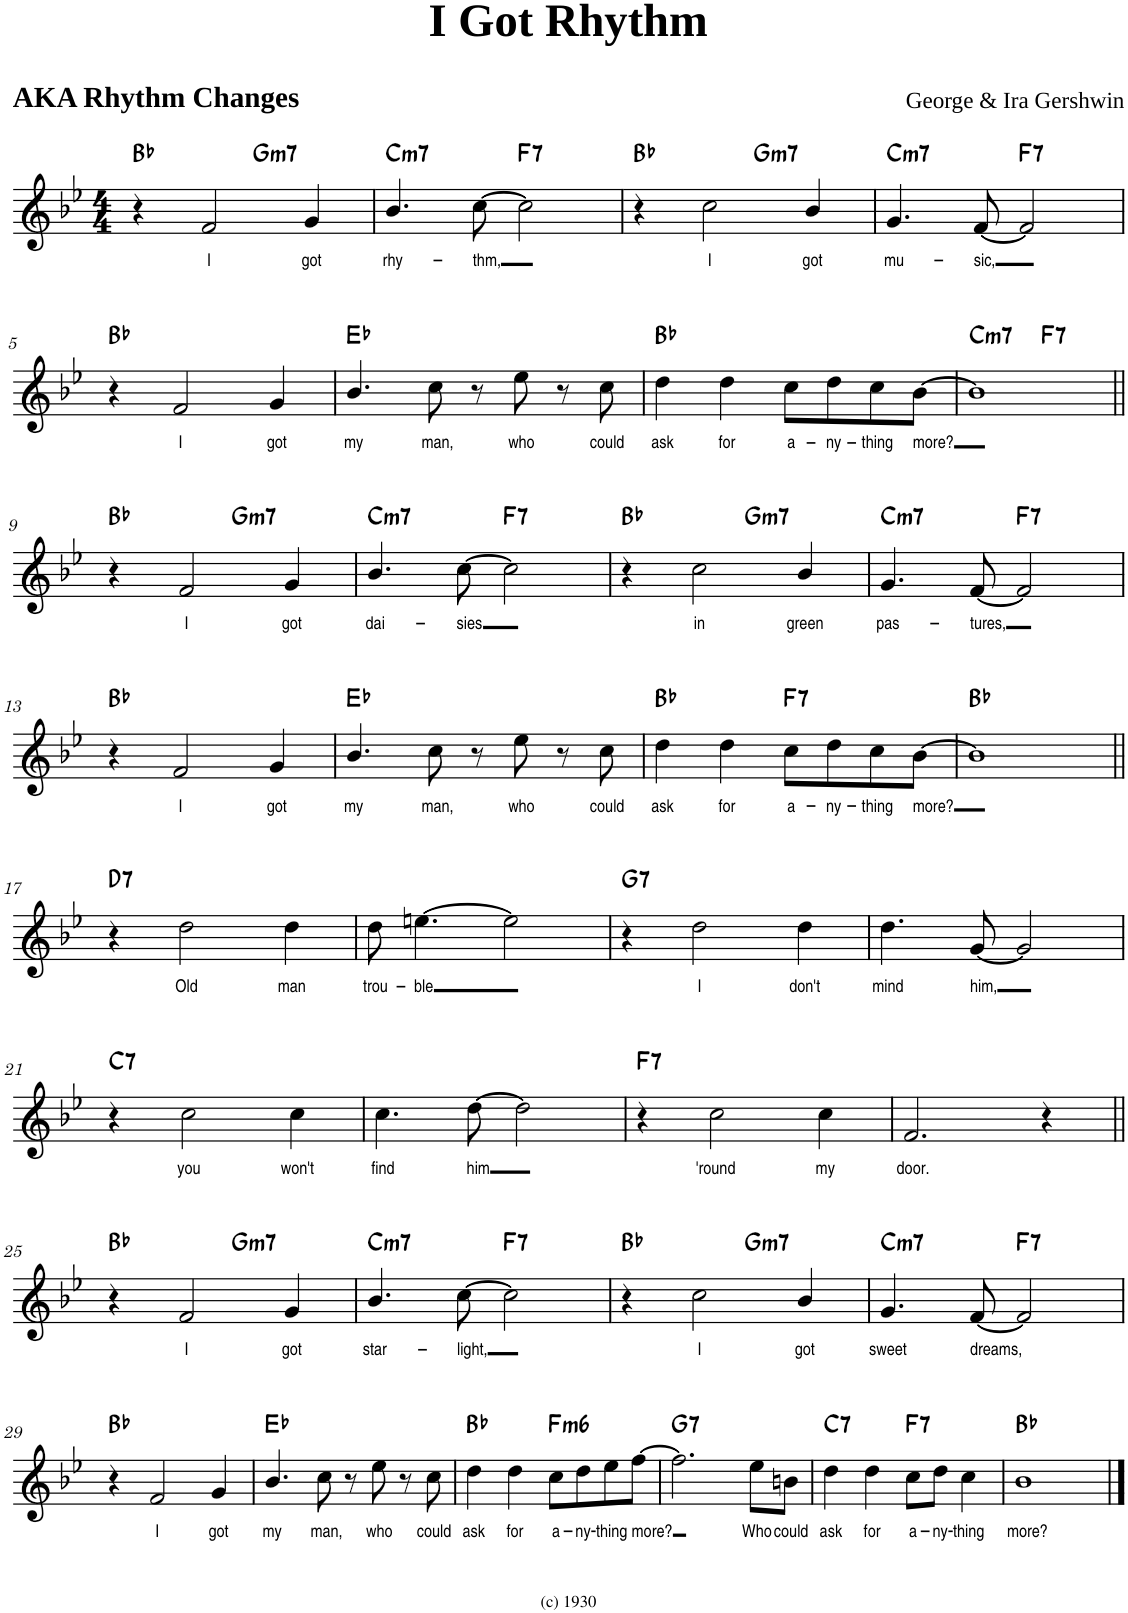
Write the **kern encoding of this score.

**kern	**text	**harte
*part1	*part1	*part1
*staff1	*staff1	*
*I"Voice	*	*
*I'Voice	*	*
*clefG2	*	*
*k[b-e-]	*	*
*B-:	*	*
*M4/4	*	*
=1	=1	=1
*^	*	*
4r	2ryy	.	Bb:maj
!	!	!LO:LY:b	!
2f/	.	I	.
!	!	!	!LO:H:kt=m7
.	2ryy	.	G:min7
!	!	!LO:LY:b	!
4g/	.	got	.
=2	=2	=2	=2
!	!	!LO:LY:b	!LO:H:kt=m7
*v	*v	*	*
4.b-/	rhy-	C:min7
!	!LO:LY:b	!
[>8cc\	-thm,	.
!	!	!LO:H:kt=7
2cc\]	.	F:7
=3	=3	=3
*^	*	*
4r	2ryy	.	Bb:maj
!	!	!LO:LY:b	!
2cc\	.	I	.
!	!	!	!LO:H:kt=m7
.	2ryy	.	G:min7
!	!	!LO:LY:b	!
4b-/	.	got	.
=4	=4	=4	=4
!	!	!LO:LY:b	!LO:H:kt=m7
*v	*v	*	*
4.g/	mu-	C:min7
!	!LO:LY:b	!
[<8f/	-sic,	.
!	!	!LO:H:kt=7
2f/]	.	F:7
!!LO:LB:g=z
=5	=5	=5
4r	.	Bb:maj
!	!LO:LY:b	!
2f/	I	.
!	!LO:LY:b	!
4g/	got	.
=6	=6	=6
!	!LO:LY:b	!
4.b-/	my	Eb:maj
!	!LO:LY:b	!
8cc\	man,	.
8r	.	.
!	!LO:LY:b	!
8ee-\	who	.
8r	.	.
!	!LO:LY:b	!
8cc\	could	.
=7	=7	=7
!	!LO:LY:b	!
4dd\	ask	Bb:maj
!	!LO:LY:b	!
4dd\	for	.
!	!LO:LY:b	!
8cc\L	a-	.
!	!LO:LY:b	!
8dd\	-ny-	.
!	!LO:LY:b	!
8cc\	-thing	.
!	!LO:LY:b	!
[>8b-\J	more?	.
=8	=8	=8
!	!	!LO:H:kt=m7
*^	*	*
1b-]	2ryy	.	C:min7
!	!	!	!LO:H:kt=7
.	2ryy	.	F:7
!!LO:LB:g=z	!!
=9||	=9||	=9||	=9||
4r	2ryy	.	Bb:maj
!	!	!LO:LY:b	!
2f/	.	I	.
!	!	!	!LO:H:kt=m7
.	2ryy	.	G:min7
!	!	!LO:LY:b	!
4g/	.	got	.
=10	=10	=10	=10
!	!	!LO:LY:b	!LO:H:kt=m7
*v	*v	*	*
4.b-/	dai-	C:min7
!	!LO:LY:b	!
[>8cc\	-sies	.
!	!	!LO:H:kt=7
2cc\]	.	F:7
=11	=11	=11
*^	*	*
4r	2ryy	.	Bb:maj
!	!	!LO:LY:b	!
2cc\	.	in	.
!	!	!	!LO:H:kt=m7
.	2ryy	.	G:min7
!	!	!LO:LY:b	!
4b-/	.	green	.
=12	=12	=12	=12
!	!	!LO:LY:b	!LO:H:kt=m7
*v	*v	*	*
4.g/	pas-	C:min7
!	!LO:LY:b	!
[<8f/	-tures,	.
!	!	!LO:H:kt=7
2f/]	.	F:7
!!LO:LB:g=z
=13	=13	=13
4r	.	Bb:maj
!	!LO:LY:b	!
2f/	I	.
!	!LO:LY:b	!
4g/	got	.
=14	=14	=14
!	!LO:LY:b	!
4.b-/	my	Eb:maj
!	!LO:LY:b	!
8cc\	man,	.
8r	.	.
!	!LO:LY:b	!
8ee-\	who	.
8r	.	.
!	!LO:LY:b	!
8cc\	could	.
=15	=15	=15
!	!LO:LY:b	!
4dd\	ask	Bb:maj
!	!LO:LY:b	!
4dd\	for	.
!	!LO:LY:b	!LO:H:kt=7
8cc\L	a-	F:7
!	!LO:LY:b	!
8dd\	-ny-	.
!	!LO:LY:b	!
8cc\	-thing	.
!	!LO:LY:b	!
[>8b-\J	more?	.
=16	=16	=16
1b-]	.	Bb:maj
!!LO:LB:g=z
=17||	=17||	=17||
!	!	!LO:H:kt=7
4r	.	D:7
!	!LO:LY:b	!
2dd\	Old	.
!	!LO:LY:b	!
4dd\	man	.
=18	=18	=18
!	!LO:LY:b	!
8dd\	trou-	.
!	!LO:LY:b	!
[>4.een\	-ble	.
2ee\]	.	.
=19	=19	=19
!	!	!LO:H:kt=7
4r	.	G:7
!	!LO:LY:b	!
2dd\	I	.
!	!LO:LY:b	!
4dd\	don't	.
=20	=20	=20
!	!LO:LY:b	!
4.dd\	mind	.
!	!LO:LY:b	!
[<8g/	him,	.
2g/]	.	.
!!LO:LB:g=z
=21	=21	=21
!	!	!LO:H:kt=7
4r	.	C:7
!	!LO:LY:b	!
2cc\	you	.
!	!LO:LY:b	!
4cc\	won't	.
=22	=22	=22
!	!LO:LY:b	!
4.cc\	find	.
!	!LO:LY:b	!
[>8dd\	him	.
2dd\]	.	.
=23	=23	=23
!	!	!LO:H:kt=7
4r	.	F:7
!	!LO:LY:b	!
2cc\	'round	.
!	!LO:LY:b	!
4cc\	my	.
=24	=24	=24
!	!LO:LY:b	!
2.f/	door.	.
4r	.	.
!!LO:LB:g=z
=25||	=25||	=25||
*^	*	*
4r	2ryy	.	Bb:maj
!	!	!LO:LY:b	!
2f/	.	I	.
!	!	!	!LO:H:kt=m7
.	2ryy	.	G:min7
!	!	!LO:LY:b	!
4g/	.	got	.
=26	=26	=26	=26
!	!	!LO:LY:b	!LO:H:kt=m7
*v	*v	*	*
4.b-/	star-	C:min7
!	!LO:LY:b	!
[>8cc\	-light,	.
!	!	!LO:H:kt=7
2cc\]	.	F:7
=27	=27	=27
*^	*	*
4r	2ryy	.	Bb:maj
!	!	!LO:LY:b	!
2cc\	.	I	.
!	!	!	!LO:H:kt=m7
.	2ryy	.	G:min7
!	!	!LO:LY:b	!
4b-/	.	got	.
=28	=28	=28	=28
!	!	!LO:LY:b	!LO:H:kt=m7
*v	*v	*	*
4.g/	sweet	C:min7
!	!LO:LY:b	!
[<8f/	dreams,	.
!	!	!LO:H:kt=7
2f/]	.	F:7
!!LO:LB:g=z
=29	=29	=29
4r	.	Bb:maj
!	!LO:LY:b	!
2f/	I	.
!	!LO:LY:b	!
4g/	got	.
=30	=30	=30
!	!LO:LY:b	!
4.b-/	my	Eb:maj
!	!LO:LY:b	!
8cc\	man,	.
8r	.	.
!	!LO:LY:b	!
8ee-\	who	.
8r	.	.
!	!LO:LY:b	!
8cc\	could	.
=31	=31	=31
!	!LO:LY:b	!
4dd\	ask	Bb:maj
!	!LO:LY:b	!
4dd\	for	.
!	!LO:LY:b	!LO:H:kt=m6
8cc\L	a-	F:min6
!	!LO:LY:b	!
8dd\	-ny-	.
!	!LO:LY:b	!
8ee-\	-thing	.
!	!LO:LY:b	!
[>8ff\J	more?	.
=32	=32	=32
!	!	!LO:H:kt=7
2.ff\]	.	G:7
!	!LO:LY:b	!
8ee-\L	Who	.
!	!LO:LY:b	!
8bn\J	could	.
=33	=33	=33
!	!LO:LY:b	!LO:H:kt=7
4dd\	ask	C:7
!	!LO:LY:b	!
4dd\	for	.
!	!LO:LY:b	!LO:H:kt=7
8cc\L	a-	F:7
!	!LO:LY:b	!
8dd\J	-ny-	.
!	!LO:LY:b	!
4cc\	-thing	.
=34	=34	=34
!	!LO:LY:b	!
1b-	more?	Bb:maj
==	==	==
*-	*-	*-
